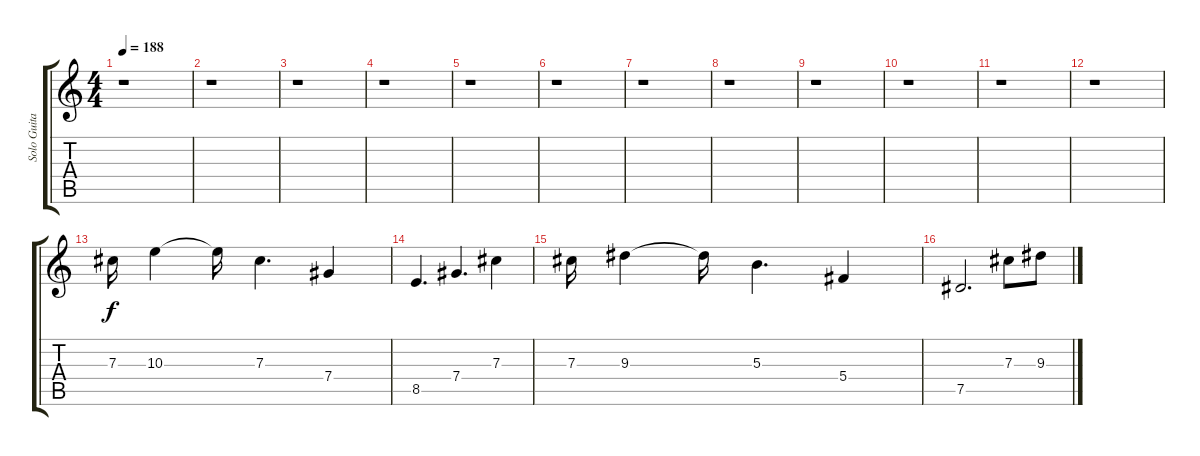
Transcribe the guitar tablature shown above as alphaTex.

\track ("Solo Guitar Harmonics" "Solo Guita") {instrument distortionguitar}
\staff {score tabs}
\tuning (Eb4 Bb3 Gb3 Db3 Ab2 Eb2) {hide}
\ts (4 4)
\tempo 188
\clef g2
\ks c
r.1{dy f} |
r.1 |
r.1 |
r.1 |
r.1 |
r.1 |
r.1 |
r.1 |
r.1 |
r.1 |
r.1 |
r.1 |
7.3.16 10.3.4 10.3{t}.16 7.3.4{d} 7.4.4 |
8.5.4{d} 7.4.4{d} 7.3.4 |
7.3.16 9.3.4 9.3{t}.16 5.3.4{d} 5.4.4 |
7.5.2{d} 7.3.8 9.3.8
